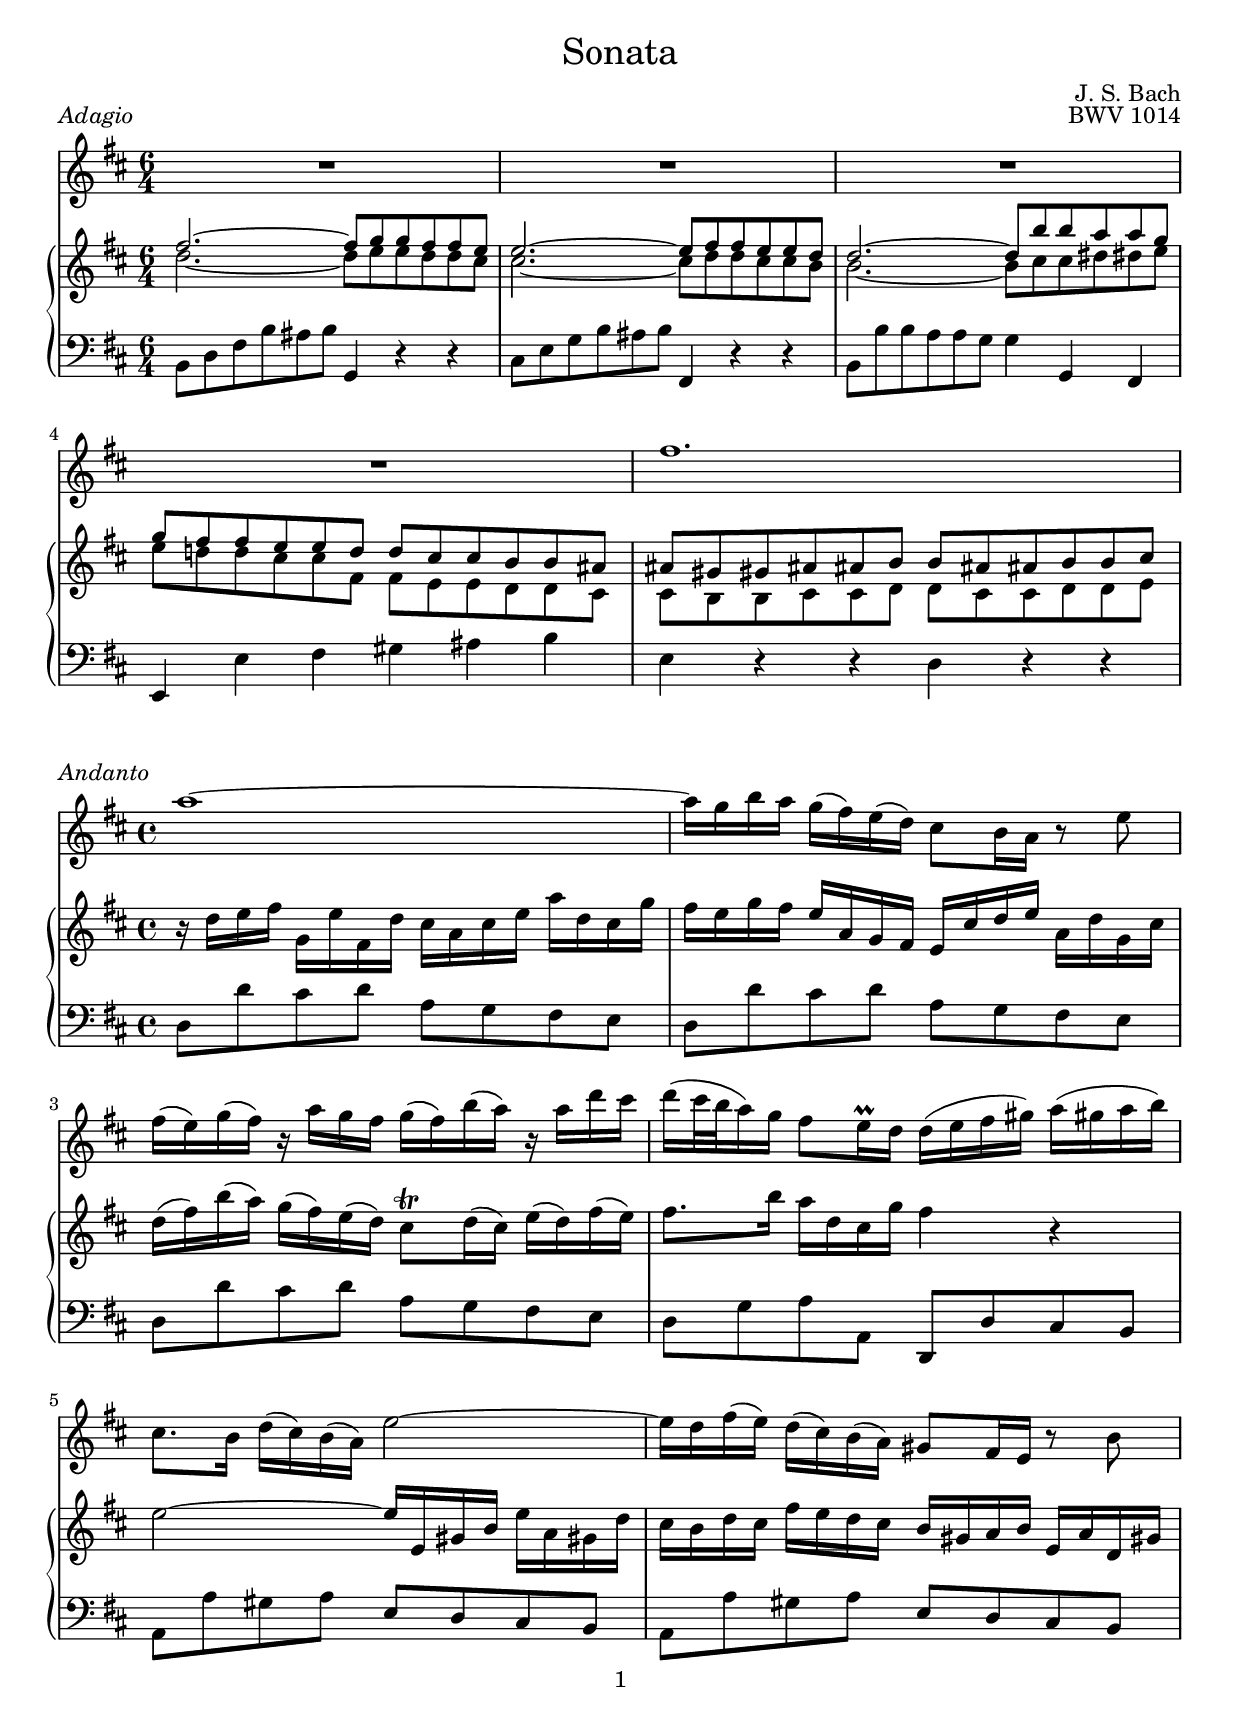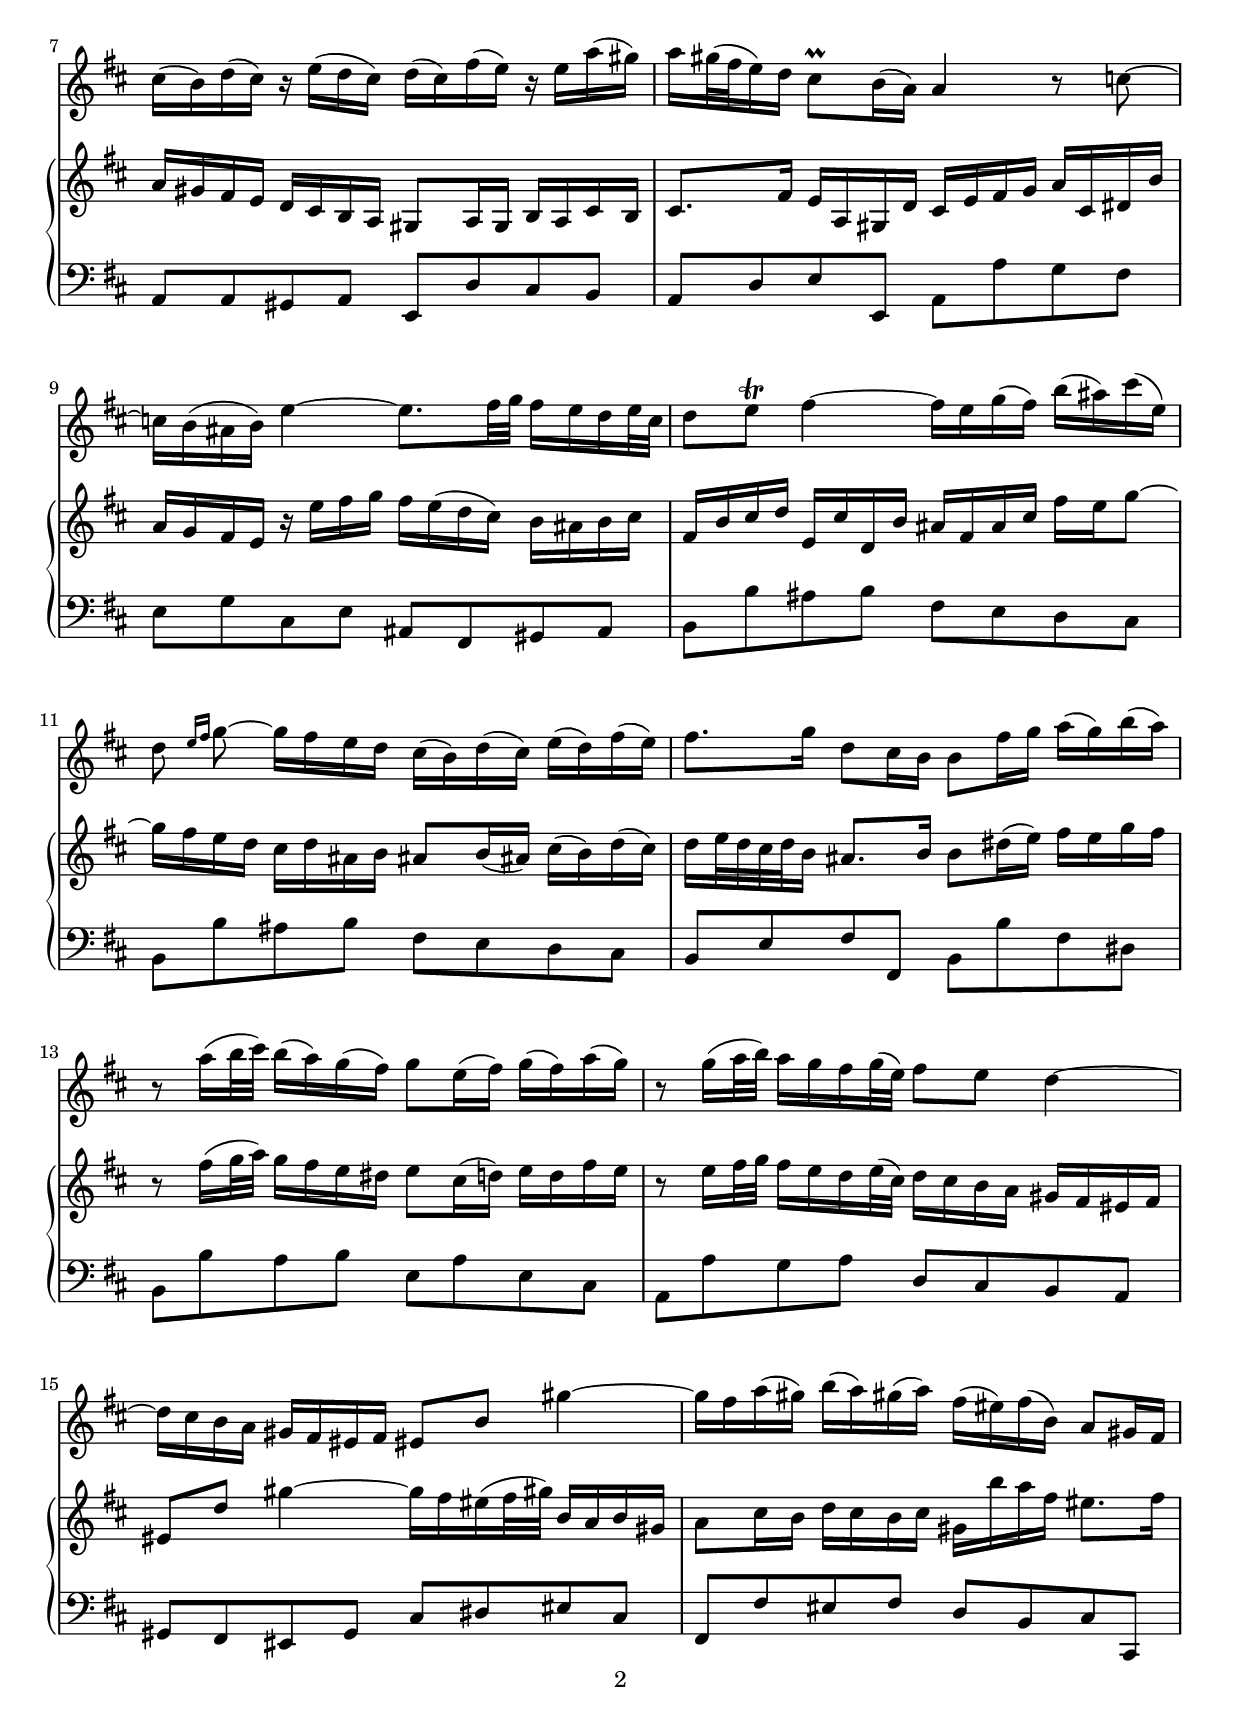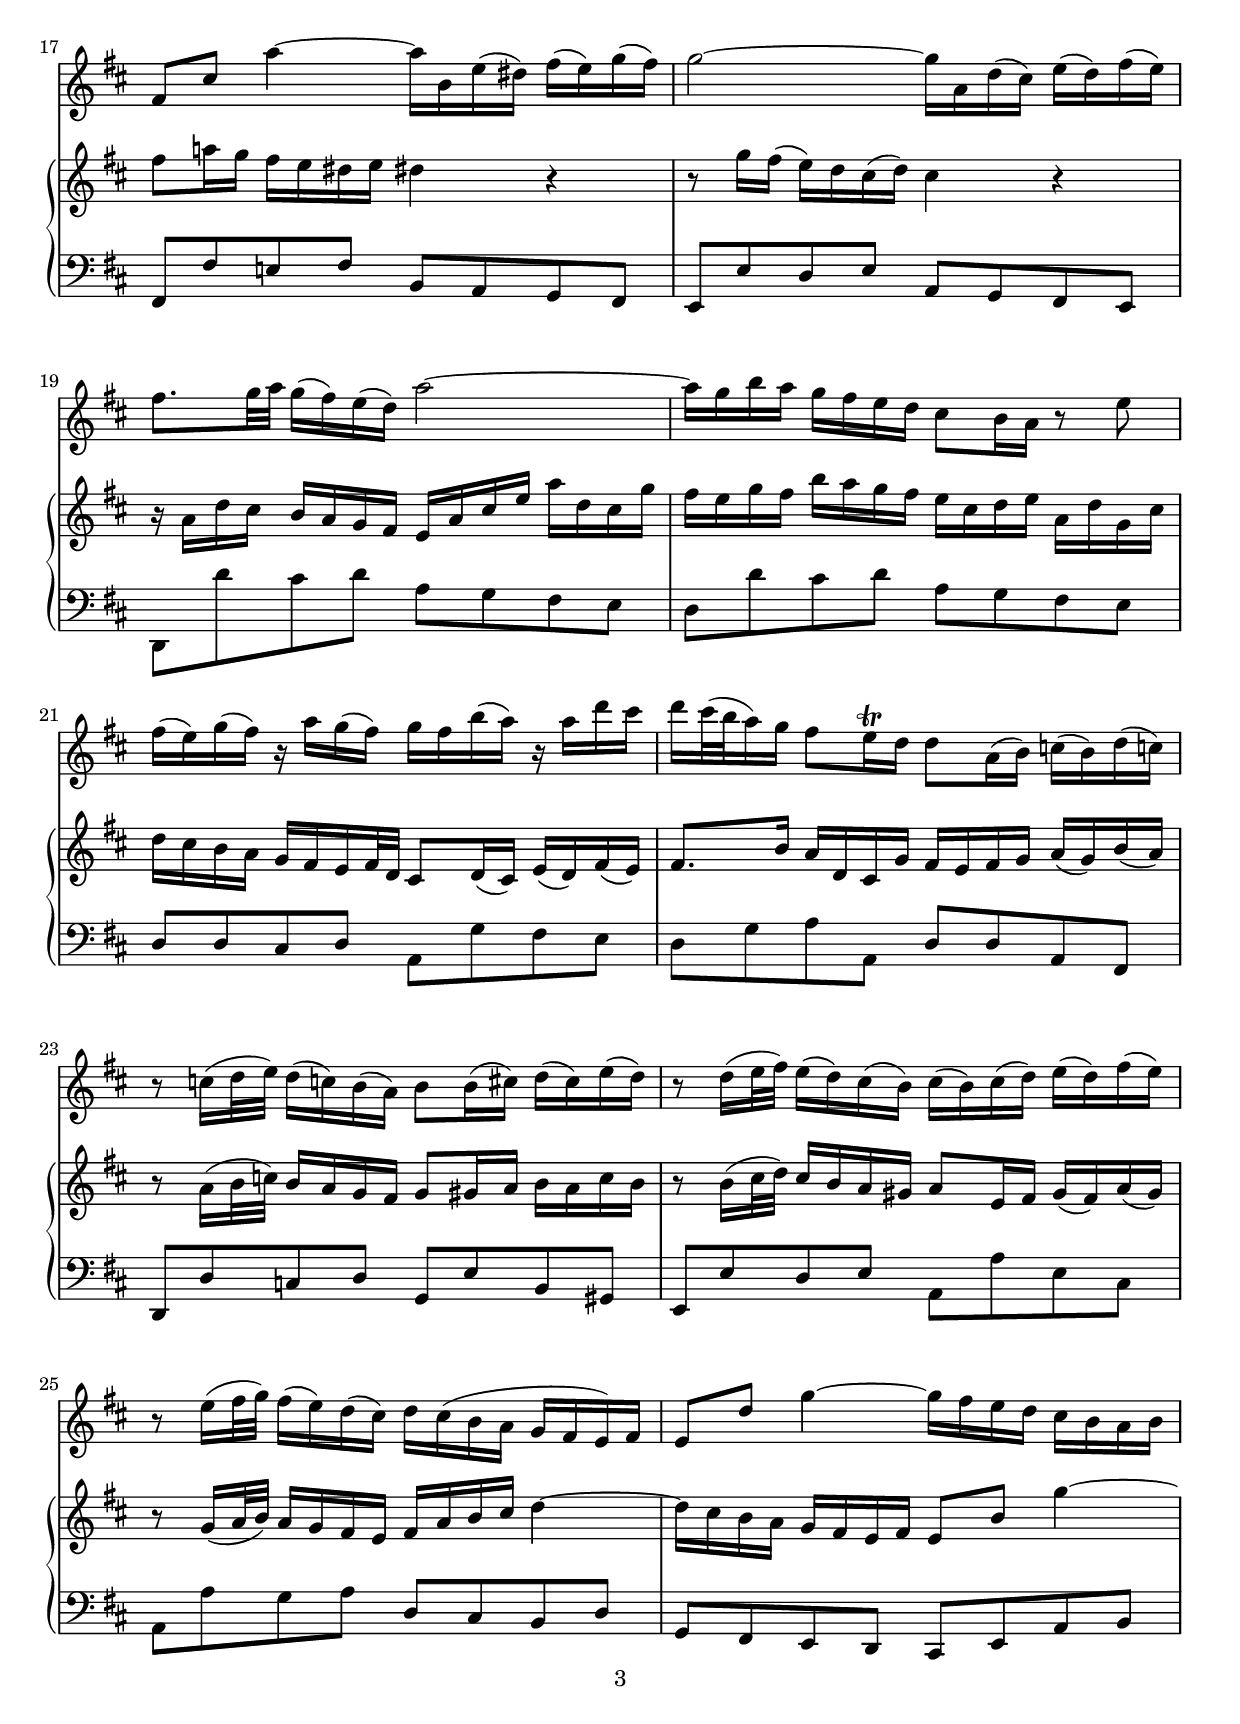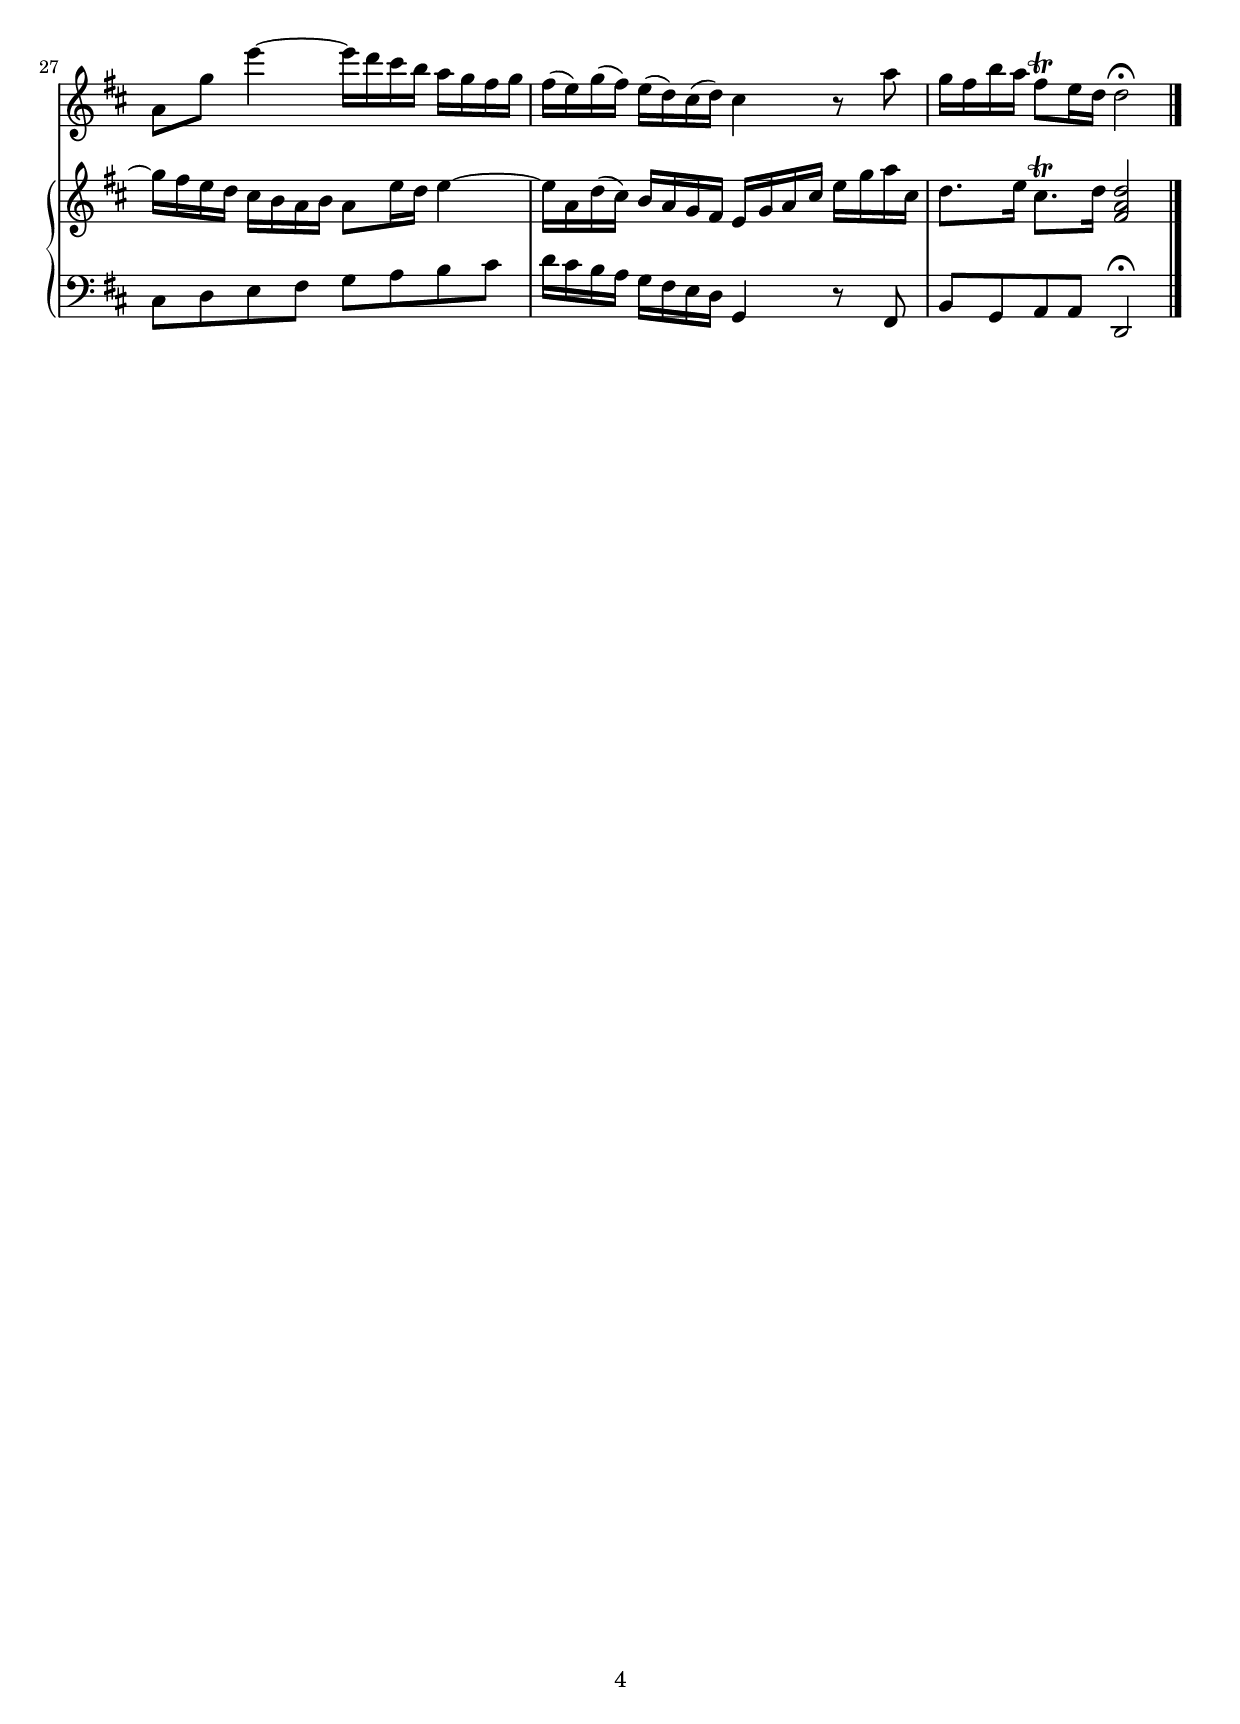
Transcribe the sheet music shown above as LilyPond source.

\version "2.18.2"
\language "english"

#(set-default-paper-size "a4")

\paper {
	top-margin = .8\cm
	bottom-margin = 0.8\cm
	%max-systems-per-page = 7

	% Page numbers bottom, centered
	% From Lilypond Notation Reference section 3.2.2 Custom titles headers and footers
	print-page-number = ##t
	print-first-page-number = ##t
	oddHeaderMarkup = \markup \null
	evenHeaderMarkup = \markup \null
	oddFooterMarkup = \markup {
		\fill-line {
			\on-the-fly \print-page-number-check-first
			\fromproperty #'page:page-number-string
		}
	}
	evenFooterMarkup = \oddFooterMarkup
	}

\layout {
	indent = #0
}

\header {
	title = \markup {\medium "Sonata" }
	composer = "J. S. Bach"
	opus = "BWV 1014"
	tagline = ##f
}


%%%%%%%%%%%%%%%%%%
%% 1st Movement %%
%%%%%%%%%%%%%%%%%%

mvtI_vln = \relative c'' {
	\clef treble
	\key d \major
	\time 6/4
	R1. | R | R | R |
	fs ~ |
	}

mvtI_kbd_up = \relative c'' {
	\clef treble
	\key d \major
	\time 4/4
	<<{fs2. ~ fs8 g g fs fs e} \\ {d2. ~ d8 e e d d cs}>> |
	<<{e2. ~ e8 fs fs e e d} \\ {cs2. ~ cs8 d d cs cs b}>> |
	<<{d2. ~ d8 b' b a a g} \\ {b,2. ~ b8 cs cs ds ds e}>> |
	<<{g fs fs e e d d cs cs b b as} \\ {e' d! d cs cs fs, fs e e d d cs}>> |
	<<{as' gs gs as as b b as as b b cs} \\ {cs, b b cs cs d d cs cs d d e}>> |
	}

mvtI_kbd_dn = \relative c {
	\clef bass
	\key d \major
	\time 6/4
	b8 d fs b as b g,4 r r |
	cs8 e g b as b fs,4 r r |
	b8 b' b a a g g4 g, fs |
	e e' fs gs as b |
	e, r r d r r |
	}

\score {
	\header {
	piece = \markup { \italic "Adagio" }
	}
	<<
		\new Staff {
			%\override Score.SpacingSpanner.strict-grace-spacing = ##t
			\set strictBeatBeaming = ##t
			\override Script.padding = #0.5
			#(set-accidental-style 'forget)
			\mvtI_vln
		}

		\new PianoStaff <<
			\new Staff = "upper" \mvtI_kbd_up
			#(set-accidental-style 'forget)
			\new Staff = "lower" \mvtI_kbd_dn
			#(set-accidental-style 'forget)
		>>
	>>
}

%%%%%%%%%%%%%%%%%%
%% 2nd Movement %%
%%%%%%%%%%%%%%%%%%

%%%%%%%%%%%%%%%%%%
%% 3rd Movement %%
%%%%%%%%%%%%%%%%%%

mvtIII_vln = \relative c''' {
	\clef treble
	\key d \major
	\time 4/4
	a1 ~ |
	a16 g b a g( fs) e( d) cs8 b16 a r8 e' |
	fs16( e) g( fs) r a g fs g( fs) b( a) r a d cs |
	d( cs32 b a16) g fs8 e16\prall d d( e fs gs) a( gs a b) |
	cs,8. b16 d( cs) b( a) e'2 ~ |
	e16 d fs( e) d( cs) b( a) gs8 fs16 e r8 b' |
	cs16( b) d( cs) r e( d cs) d( cs) fs( e) r e a( gs) |
	a gs32( fs e16) d cs8\prall b16( a) a4 r8 c ~ |
	c16 b( as b) e4 ~ e8. fs32 g fs16 e d e32 cs |
	d8 e\trill fs4 ~ fs16 e g( fs) b( as) cs( e,) |
	d8 \grace{e16 fs} g8 ~ g16 fs e d cs( b) d( cs) e( d) fs( e) |
	fs8. g16 d8 cs16 b b8 fs'16 g a( g) b( a) |
	r8 a16( b32 cs) b16( a) g( fs) g8 e16( fs) g( fs) a( g) |
	r8 g16( a32 b) a16 g fs g32( e) fs8 e d4 ~ |
	d16 cs b a gs fs es fs es8 b' gs'4 ~ |
	gs16 fs a( gs) b( a) gs( a) fs( es) fs( b,) a8 gs16 fs |
	fs8 cs' a'4 ~ a16 b,16 e( ds) fs( e) g( fs) |
	g2 ~ g16 a, d( cs) e( d) fs( e) |
	fs8. g32 a g16( fs) e( d) a'2 ~ |
	a16 g b a g fs e d cs8 b16 a r8 e' |
	fs16( e) g( fs) r a g( fs) g fs b( a) r a d cs |
	d cs32( b a16) g fs8 e16\trill d d8 a16( b) c( b) d( c) |
	r8 c16( d32 e) d16( c) b( a) b8 b16( cs!) d( cs) e( d) |
	r8 d16( e32 fs) e16( d) cs( b) cs( b) cs( d) e( d) fs( e) |
	r8 e16( fs32 g) fs16( e) d( cs) d cs( b a g fs e) fs |
	e8 d' g4 ~ g16 fs e d cs b a b |
	a8 g' e'4 ~ e16 d cs b a g fs g |
	fs( e) g( fs) e( d) cs( d) cs4 r8 a' |
	g16 fs b a fs8\trill e16 d d2\fermata \bar "|."
	}

mvtIII_kbd_up = \relative c'' {
	\clef treble
	\key d \major
	\time 4/4
	r16 d e fs g, e' fs, d' cs a cs e a d, cs g' |
	fs e g fs e a, g fs e cs' d e a, d g, cs |
	d( fs) b( a) g( fs) e( d) cs8\trill d16( cs) e( d) fs( e) |
	fs8. b16 a d, cs g' fs4 r |
	e2 ~ e16 e, gs b e a, gs d' |
	cs b d cs fs e d cs b gs a b e, a d, gs |
	a gs fs e d cs b a gs8 a16 g b a cs b |
	cs8. fs16 e a, gs d' cs e fs g a cs, ds b' |
	a g fs e r e' fs g fs e( d cs) b as b cs |
	fs, b cs d e, cs' d, b' as fs a cs fs e g8 ~ |
	g16 fs e d cs d as b as8 b16( as) cs( b) d( cs) |
	d e32 d cs d b16 as8. b16 b8 ds16( e) fs e g fs |
	r8 fs16( g32 a) g16 fs e ds e8 cs16( d!) e d fs e |
	r8 e16 fs32 g fs16 e d e32( cs) d16 cs b a gs fs es fs |
	es8 d' gs4 ~ gs16 fs es( fs32 gs) b,16 a b gs |
	a8 cs16 b d cs b cs gs b' a fs es8. fs16 |
	fs8 a!16 g fs e ds e ds4 r |
	r8 g16 fs( e) d cs( d) cs4 r |
	r16 a d cs b a g fs e a cs e a d, cs g' |
	fs e g fs b a g fs e cs d e a, d g, cs |
	d cs b a g fs e fs32 d cs8 d16( cs) e( d) fs( e) |
	fs8. b16 a d, cs g' fs e fs g a( g) b( a) |
	r8 a16( b32 c) b16 a g fs g8 gs16 a b a cs b |
	r8 b16( cs32 d) cs16 b a gs a8 e16 fs g( fs) a( g) |
	r8 g16( a32 b) a16 g fs e fs a b cs d4 ~ |
	d16 cs b a g fs e fs e8 b' g'4 ~ |
	g16 fs e d cs b a b a8 e'16 d e4 ~ |
	e16 a, d( cs) b a g fs e g a cs e g a cs, |
	d8. e16 cs8.\trill d16 <d a fs>2 \bar "|."
	}

mvtIII_kbd_dn = \relative c {
	\clef bass
	\key d \major
	\time 4/4
	d8 d' cs d a g fs e |
	d d' cs d a g fs e |
	d d' cs d a g fs e |
	d g a a, d, d' cs b |
	a a' gs a e d cs b |
	a a' gs a e d cs b |
	a a gs a e d' cs b |
	a d e e, a a' g fs |
	e g cs, e as, fs gs as |
	b b' as b fs e d cs |
	b b' as b fs e d cs |
	b e fs fs, b b' fs ds |
	b b' a b e, a e cs |
	a a' g a d, cs b a |
	gs fs es gs cs ds es cs |
	fs, fs' es fs d b cs cs, |
	fs fs' e! fs b, a g fs |
	e e' d e a, g fs e |
	d d'' cs d a g fs e |
	d d' cs d a g fs e |
	d d cs d a g' fs e |
	d g a a, d d a fs |
	d d' c d g, e' b gs |
	e e' d e a, a' e cs |
	a a' g a d, cs b d |
	g, fs e d cs e a b |
	cs d e fs g a b cs |
	d16 cs b a g fs e d g,4 r8 fs |
	b g a a d,2\fermata \bar "|."
	}

\score {
	\header {
	piece = \markup { \italic "Andanto" }
	opus = ##f
	}
	<<
		\new Staff {
			\override Score.SpacingSpanner.strict-grace-spacing = ##t
			\set strictBeatBeaming = ##t
			\override Script.padding = #0.5
			#(set-accidental-style 'forget)
			\mvtIII_vln
		}

		\new PianoStaff <<
			\new Staff = "upper" \mvtIII_kbd_up
			#(set-accidental-style 'forget)
			\new Staff = "lower" \mvtIII_kbd_dn
			#(set-accidental-style 'forget)
		>>
	>>
}
